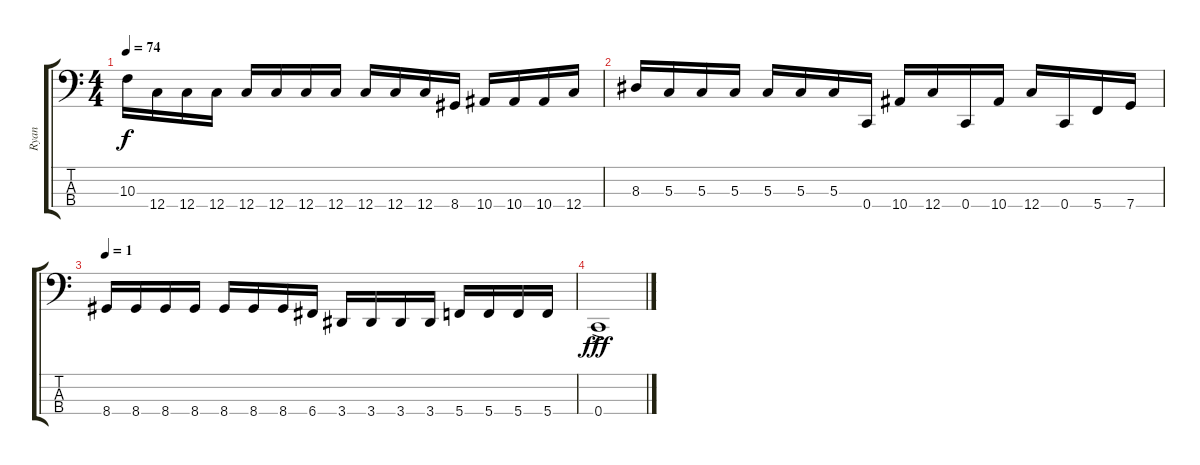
\track ("Ryan" "Ryan") {instrument electricbassfinger}
\staff {score tabs}
\tuning (F2 C2 G1 C1) {hide}
\ts (4 4)
\tempo 74
\clef f4
\ks c
10.3.16{dy f} 12.4.16 12.4.16 12.4.16 12.4.16 12.4.16 12.4.16 12.4.16 12.4.16 12.4.16 12.4.16 8.4.16 10.4.16 10.4.16 10.4.16 12.4.16 |
8.3.16 5.3.16 5.3.16 5.3.16 5.3.16 5.3.16 5.3.16 0.4.16 10.4.16 12.4.16 0.4.16 10.4.16 12.4.16 0.4.16 5.4.16 7.4.16 |
\tempo 1
8.4.16 8.4.16 8.4.16 8.4.16 8.4.16 8.4.16 8.4.16 6.4.16 3.4.16 3.4.16 3.4.16 3.4.16 5.4.16 5.4.16 5.4.16 5.4.16 |
0.4{ac}.1{dy fff}
